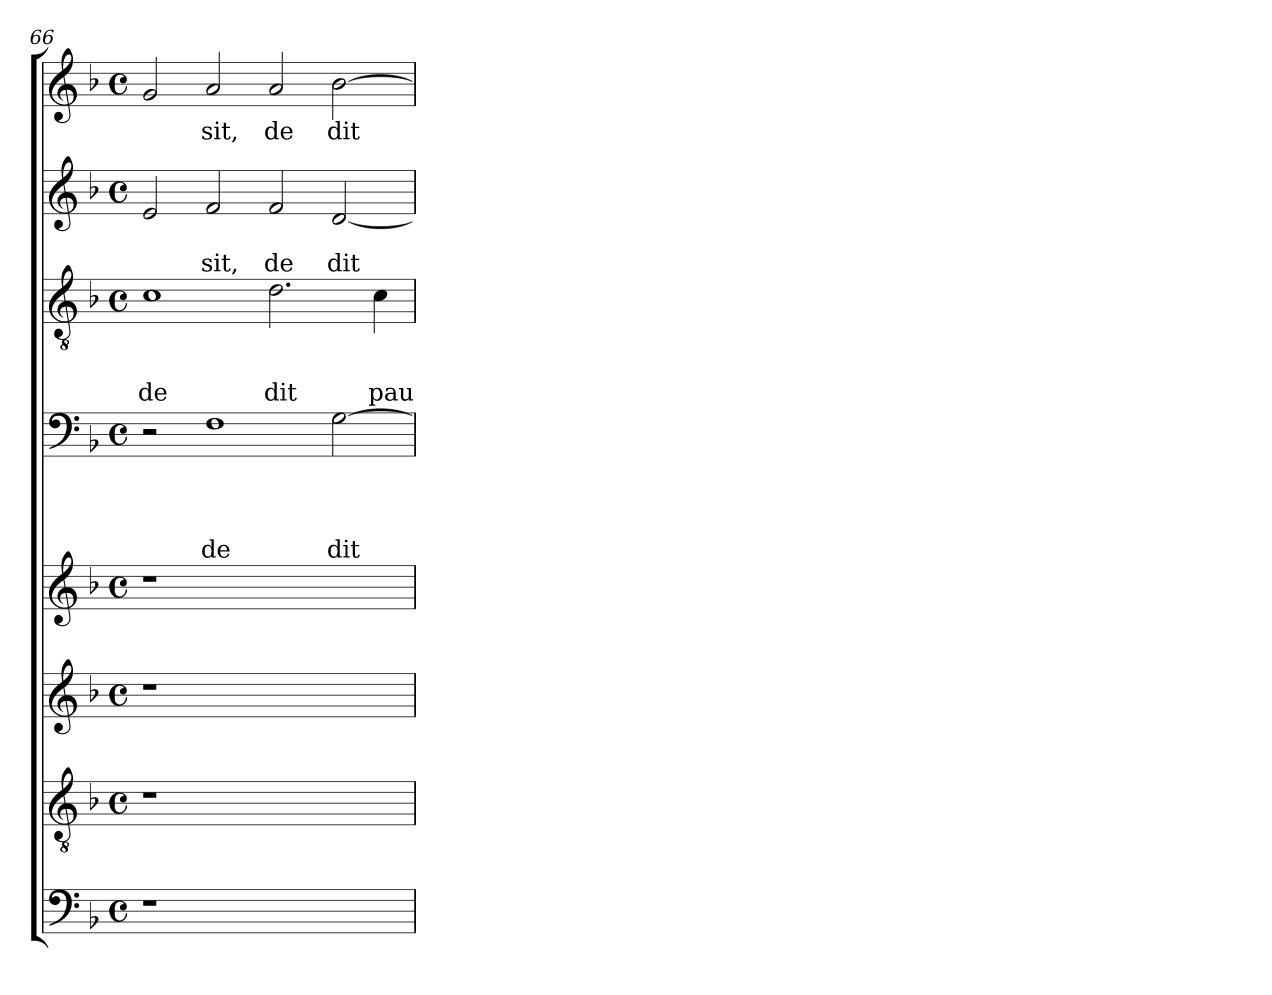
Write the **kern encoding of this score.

**kern	**kern	**kern	**kern	**kern	**text	**text	**text	**text	**kern	**text	**text	**text	**kern	**text	**text	**kern	**text
*part8	*part7	*part6	*part5	*part4	*part4	*part4	*part4	*part4	*part3	*part3	*part3	*part3	*part2	*part2	*part2	*part1	*part1
*staff8	*staff7	*staff6	*staff5	*staff4	*staff4	*staff4	*staff4	*staff4	*staff3	*staff3	*staff3	*staff3	*staff2	*staff2	*staff2	*staff1	*staff1
*clefF4	*clefGv2	*clefG2	*clefG2	*clefF4	*	*	*	*	*clefGv2	*	*	*	*clefG2	*	*	*clefG2	*
*k[b-]	*k[b-]	*k[b-]	*k[b-]	*k[b-]	*	*	*	*	*k[b-]	*	*	*	*k[b-]	*	*	*k[b-]	*
*F:	*F:	*F:	*F:	*F:	*	*	*	*	*F:	*	*	*	*F:	*	*	*F:	*
*M4/4	*M4/4	*M4/4	*M4/4	*M4/4	*	*	*	*	*M4/4	*	*	*	*M4/4	*	*	*M4/4	*
*met(c)	*met(c)	*met(c)	*met(c)	*met(c)	*	*	*	*	*met(c)	*	*	*	*met(c)	*	*	*met(c)	*
=66	=66	=66	=66	=66	=66	=66	=66	=66	=66	=66	=66	=66	=66	=66	=66	=66	=66
!	!	!	!	!	!	!	!	!	!	!	!	!LO:LY:b	!	!	!	!	!
1r	1r	1r	1r	2r	.	.	.	.	1c	.	.	de	2e/	.	.	2g/	.
!	!	!	!	!	!	!	!	!LO:LY:b	!	!	!	!	!	!	!LO:LY:b	!	!LO:LY:b
.	.	.	.	1F	.	.	.	de	.	.	.	.	2f/	.	sit,	2a/	sit,
!	!	!	!	!	!	!	!	!	!	!	!	!LO:LY:b	!	!	!LO:LY:b	!	!LO:LY:b
1ryy	1ryy	1ryy	1ryy	.	.	.	.	.	2.d\	.	.	dit	2f/	.	de	2a/	de
!	!	!	!	!	!	!	!	!LO:LY:b	!	!	!	!	!	!	!LO:LY:b	!	!LO:LY:b
.	.	.	.	[>2G\	.	.	.	dit	.	.	.	.	[<2d/	.	dit	[>2b-\	dit
!	!	!	!	!	!	!	!	!	!	!	!	!LO:LY:b	!	!	!	!	!
.	.	.	.	.	.	.	.	.	4c\	.	.	pau	.	.	.	.	.
=	=	=	=	=	=	=	=	=	=	=	=	=	=	=	=	=	=
*-	*-	*-	*-	*-	*-	*-	*-	*-	*-	*-	*-	*-	*-	*-	*-	*-	*-
